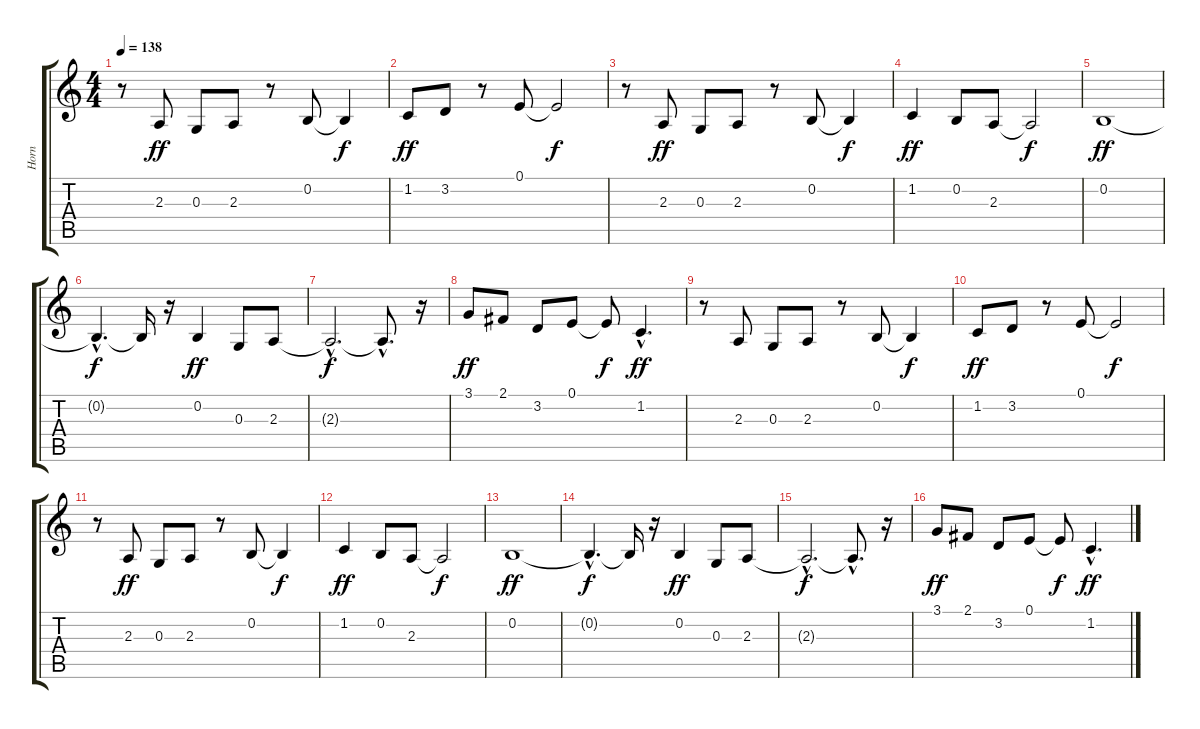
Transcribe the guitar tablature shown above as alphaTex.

\track ("Horn" "Horn") {instrument frenchhorn}
\staff {score tabs}
\tuning (E4 B3 G3 D3 A2 E2) {hide}
\ts (4 4)
\tempo 138
\clef g2
\ks c
r.8{dy f} 2.3.8{dy ff} 0.3.8 2.3.8 r.8 0.2.8 0.2{t}.4{dy f} |
1.2.8{dy ff} 3.2.8 r.8 0.1.8 0.1{t}.2{dy f} |
r.8 2.3.8{dy ff} 0.3.8 2.3.8 r.8 0.2.8 0.2{t}.4{dy f} |
1.2.4{dy ff} 0.2.8 2.3.8 2.3{t}.2{dy f} |
0.2.1{dy ff} |
0.2{hac t}.4{d dy f} 0.2{t}.16 r.16 0.2.4{dy ff} 0.3.8 2.3.8 |
2.3{hac t}.2{d dy f} 2.3{hac t}.8{d} r.16 |
3.1.8{dy ff} 2.1.8 3.2.8 0.1.8 0.1{t}.8{dy f} 1.2{hac}.4{d dy ff} |
r.8 2.3.8 0.3.8 2.3.8 r.8 0.2.8 0.2{t}.4{dy f} |
1.2.8{dy ff} 3.2.8 r.8 0.1.8 0.1{t}.2{dy f} |
r.8 2.3.8{dy ff} 0.3.8 2.3.8 r.8 0.2.8 0.2{t}.4{dy f} |
1.2.4{dy ff} 0.2.8 2.3.8 2.3{t}.2{dy f} |
0.2.1{dy ff} |
0.2{hac t}.4{d dy f} 0.2{t}.16 r.16 0.2.4{dy ff} 0.3.8 2.3.8 |
2.3{hac t}.2{d dy f} 2.3{hac t}.8{d} r.16 |
3.1.8{dy ff} 2.1.8 3.2.8 0.1.8 0.1{t}.8{dy f} 1.2{hac}.4{d dy ff}
